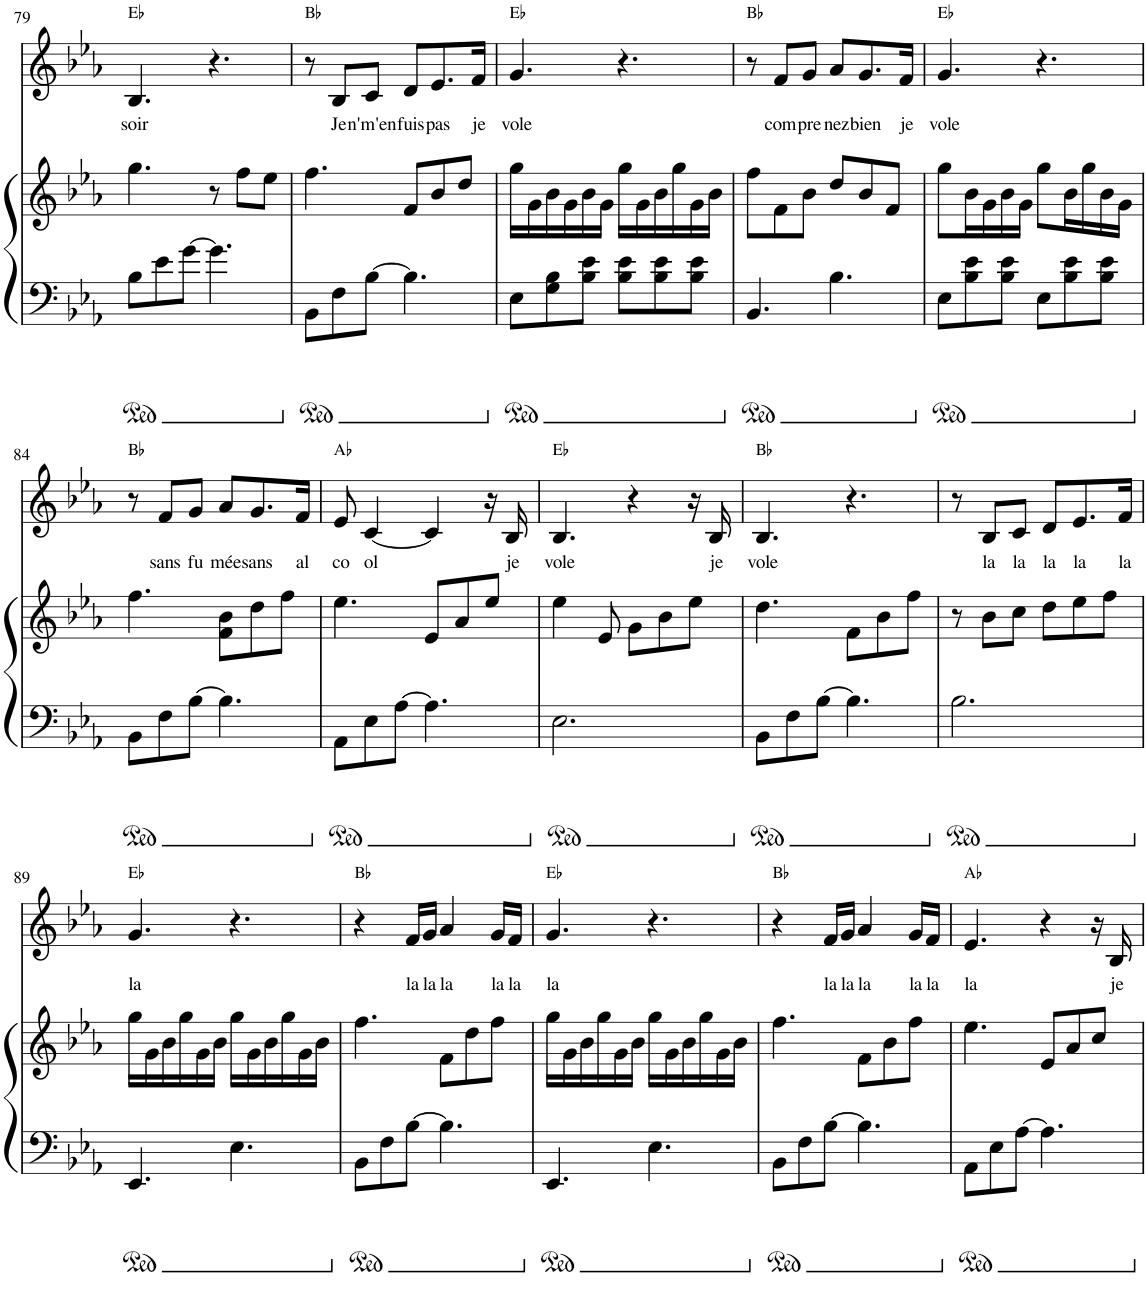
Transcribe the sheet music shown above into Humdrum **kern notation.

**kern	**kern	**kern	**text	**harte
*part2	*part2	*part1	*part1	*part1
*staff3	*staff2	*staff1	*staff1	*
*I"Piano	*	*I"Guitare classique	*	*
*I'Pno	*	*	*	*
!!LO:PB:g=z
*clefF4	*clefG2	*clefG2	*	*
*k[b-e-a-]	*k[b-e-a-]	*k[b-e-a-]	*	*
*M6/8	*M6/8	*M6/8	*	*
=79	=79	=79	=79	=79
!	!	!	!LO:LY:b	!
8B-\L	4.gg\	4.B-/	soir	Eb:maj
8e-\	.	.	.	.
[8g\J	.	.	.	.
4.g\]	8r	4.r	.	.
.	8ff\L	.	.	.
.	8ee-\J	.	.	.
=80	=80	=80	=80	=80
8BB-\L	4.ff\	8r	.	Bb:maj
!	!	!	!LO:LY:b	!
8F\	.	8B-/L	Je	.
!	!	!	!LO:LY:b	!
[8B-\J	.	8c/J	n'm'en	.
!	!	!	!LO:LY:b	!
4.B-\]	8f/L	8d/L	fuis	.
!	!	!	!LO:LY:b	!
.	8b-/	8.e-/	pas	.
.	8dd/J	.	.	.
!	!	!	!LO:LY:b	!
.	.	16f/Jk	je	.
=81	=81	=81	=81	=81
!	!	!	!LO:LY:b	!
8E-\L	16gg\LL	4.g/	vole	Eb:maj
.	16g\	.	.	.
8G\ 8B-\	16b-\	.	.	.
.	16g\	.	.	.
8B-\ 8e-\J	16b-\	.	.	.
.	16g\JJ	.	.	.
8B-\ 8e-\L	16gg\LL	4.r	.	.
.	16g\	.	.	.
8B-\ 8e-\	16b-\	.	.	.
.	16gg\	.	.	.
8B-\ 8e-\J	16g\	.	.	.
.	16b-\JJ	.	.	.
=82	=82	=82	=82	=82
4.BB-/	8ff\L	8r	.	Bb:maj
!	!	!	!LO:LY:b	!
.	8f\	8f/L	com	.
!	!	!	!LO:LY:b	!
.	8b-\J	8g/J	pre	.
!	!	!	!LO:LY:b	!
4.B-\	8dd/L	8a-/L	nez	.
!	!	!	!LO:LY:b	!
.	8b-/	8.g/	bien	.
.	8f/J	.	.	.
!	!	!	!LO:LY:b	!
.	.	16f/Jk	je	.
=83	=83	=83	=83	=83
!	!	!	!LO:LY:b	!
8E-\L	8gg\L	4.g/	vole	Eb:maj
8B-\ 8e-\	16b-\L	.	.	.
.	16g\	.	.	.
8B-\ 8e-\J	16b-\	.	.	.
.	16g\JJ	.	.	.
8E-\L	8gg\L	4.r	.	.
8B-\ 8e-\	16b-\L	.	.	.
.	16gg\	.	.	.
8B-\ 8e-\J	16b-\	.	.	.
.	16g\JJ	.	.	.
!!LO:LB:g=z
=84	=84	=84	=84	=84
8BB-\L	4.ff\	8r	.	Bb:maj
!	!	!	!LO:LY:b	!
8F\	.	8f/L	sans	.
!	!	!	!LO:LY:b	!
[8B-\J	.	8g/J	fu	.
!	!	!	!LO:LY:b	!
4.B-\]	8f\ 8b-\L	8a-/L	mée	.
!	!	!	!LO:LY:b	!
.	8dd\	8.g/	sans	.
.	8ff\J	.	.	.
!	!	!	!LO:LY:b	!
.	.	16f/Jk	al	.
=85	=85	=85	=85	=85
!	!	!	!LO:LY:b	!
8AA-\L	4.ee-\	8e-/	co	Ab:maj
!	!	!	!LO:LY:b	!
8E-\	.	[4c/	ol	.
[8A-\J	.	.	.	.
4.A-\]	8e-/L	4c/]	.	.
.	8a-/	.	.	.
.	8ee-/J	16r	.	.
!	!	!	!LO:LY:b	!
.	.	16B-/	je	.
=86	=86	=86	=86	=86
!	!	!	!LO:LY:b	!
2.E-\	4ee-\	4.B-/	vole	Eb:maj
.	8e-/	.	.	.
.	8g\L	4r	.	.
.	8b-\	.	.	.
.	8ee-\J	16r	.	.
!	!	!	!LO:LY:b	!
.	.	16B-/	je	.
=87	=87	=87	=87	=87
!	!	!	!LO:LY:b	!
8BB-\L	4.dd\	4.B-/	vole	Bb:maj
8F\	.	.	.	.
[8B-\J	.	.	.	.
4.B-\]	8f\L	4.r	.	.
.	8b-\	.	.	.
.	8ff\J	.	.	.
=88	=88	=88	=88	=88
2.B-\	8r	8r	.	.
!	!	!	!LO:LY:b	!
.	8b-\L	8B-/L	la	.
!	!	!	!LO:LY:b	!
.	8cc\J	8c/J	la	.
!	!	!	!LO:LY:b	!
.	8dd\L	8d/L	la	.
!	!	!	!LO:LY:b	!
.	8ee-\	8.e-/	la	.
.	8ff\J	.	.	.
!	!	!	!LO:LY:b	!
.	.	16f/Jk	la	.
!!LO:LB:g=z
=89	=89	=89	=89	=89
!	!	!	!LO:LY:b	!
4.EE-/	16gg\LL	4.g/	la	Eb:maj
.	16g\	.	.	.
.	16b-\	.	.	.
.	16gg\	.	.	.
.	16g\	.	.	.
.	16b-\JJ	.	.	.
4.E-\	16gg\LL	4.r	.	.
.	16g\	.	.	.
.	16b-\	.	.	.
.	16gg\	.	.	.
.	16g\	.	.	.
.	16b-\JJ	.	.	.
=90	=90	=90	=90	=90
8BB-\L	4.ff\	4r	.	Bb:maj
8F\	.	.	.	.
!	!	!	!LO:LY:b	!
[8B-\J	.	16f/LL	la	.
!	!	!	!LO:LY:b	!
.	.	16g/JJ	la	.
!	!	!	!LO:LY:b	!
4.B-\]	8f\L	4a-/	la	.
.	8dd\	.	.	.
!	!	!	!LO:LY:b	!
.	8ff\J	16g/LL	la	.
!	!	!	!LO:LY:b	!
.	.	16f/JJ	la	.
=91	=91	=91	=91	=91
!	!	!	!LO:LY:b	!
4.EE-/	16gg\LL	4.g/	la	Eb:maj
.	16g\	.	.	.
.	16b-\	.	.	.
.	16gg\	.	.	.
.	16g\	.	.	.
.	16b-\JJ	.	.	.
4.E-\	16gg\LL	4.r	.	.
.	16g\	.	.	.
.	16b-\	.	.	.
.	16gg\	.	.	.
.	16g\	.	.	.
.	16b-\JJ	.	.	.
=92	=92	=92	=92	=92
8BB-\L	4.ff\	4r	.	Bb:maj
8F\	.	.	.	.
!	!	!	!LO:LY:b	!
[8B-\J	.	16f/LL	la	.
!	!	!	!LO:LY:b	!
.	.	16g/JJ	la	.
!	!	!	!LO:LY:b	!
4.B-\]	8f\L	4a-/	la	.
.	8b-\	.	.	.
!	!	!	!LO:LY:b	!
.	8ff\J	16g/LL	la	.
!	!	!	!LO:LY:b	!
.	.	16f/JJ	la	.
=93	=93	=93	=93	=93
!	!	!	!LO:LY:b	!
8AA-\L	4.ee-\	4.e-/	la	Ab:maj
8E-\	.	.	.	.
[8A-\J	.	.	.	.
4.A-\]	8e-/L	4r	.	.
.	8a-/	.	.	.
.	8cc/J	16r	.	.
!	!	!	!LO:LY:b	!
.	.	16B-/	je	.
=	=	=	=	=
*-	*-	*-	*-	*-
